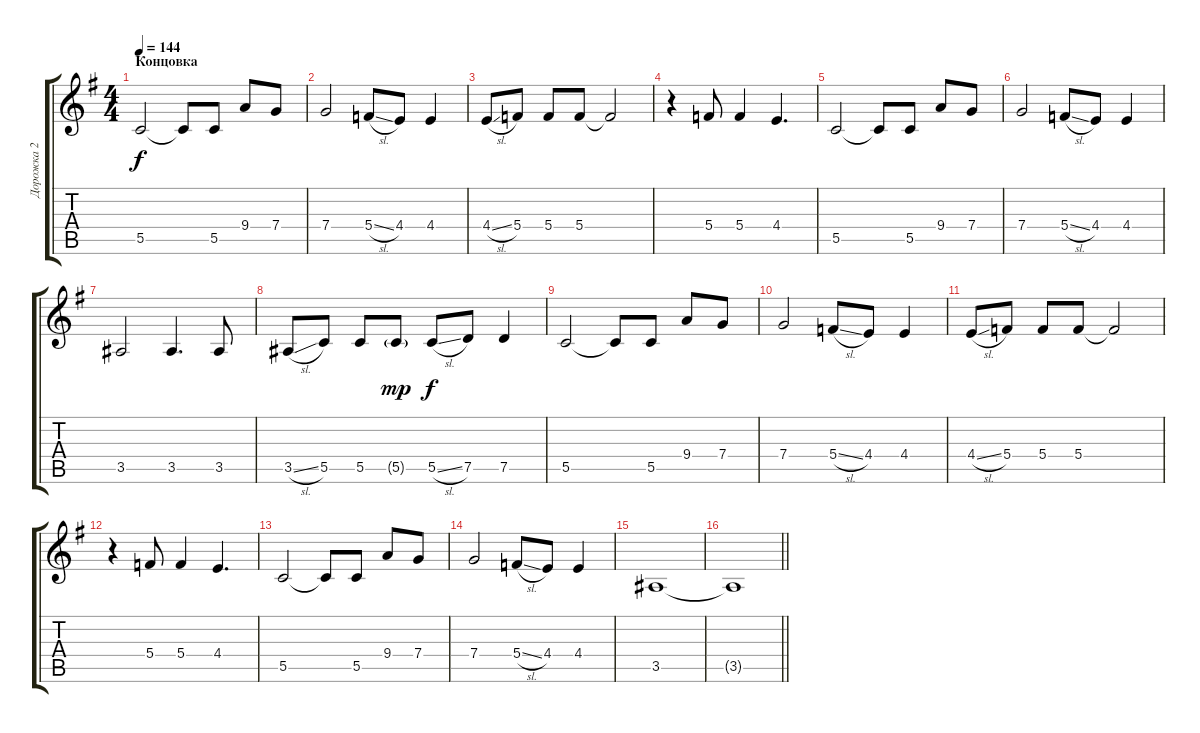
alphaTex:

\track ("Дорожка 2" "Дорожка 2") {instrument overdrivenguitar}
\staff {score tabs}
\tuning (D4 A3 F3 C3 G2 D2) {hide}
\ts (4 4)
\section ("" "Концовка")
\tempo 144
\clef g2
\ks g
5.5.2{dy f volume 13} 5.5{t}.8 5.5.8 9.4.8 7.4.8 |
7.4.2 5.4{sl}.8 4.4.8 4.4.4 |
4.4{sl}.8 5.4.8 5.4.8 5.4.8 5.4{t}.2 |
r.4 5.4.8 5.4.4 4.4.4{d} |
5.5.2 5.5{t}.8 5.5.8 9.4.8 7.4.8 |
7.4.2 5.4{sl}.8 4.4.8 4.4.4 |
3.5.2 3.5.4{d} 3.5.8 |
3.5{sl}.8 5.5.8 5.5.8 5.5{g}.8{dy mp} 5.5{sl}.8{dy f} 7.5.8 7.5.4 |
5.5.2 5.5{t}.8 5.5.8 9.4.8 7.4.8 |
7.4.2 5.4{sl}.8 4.4.8 4.4.4 |
4.4{sl}.8 5.4.8 5.4.8 5.4.8 5.4{t}.2 |
r.4 5.4.8 5.4.4 4.4.4{d} |
5.5.2 5.5{t}.8 5.5.8 9.4.8 7.4.8 |
7.4.2 5.4{sl}.8 4.4.8 4.4.4 |
3.5.1{volume 5} |
\barLineRight lightlight
3.5{t}.1
